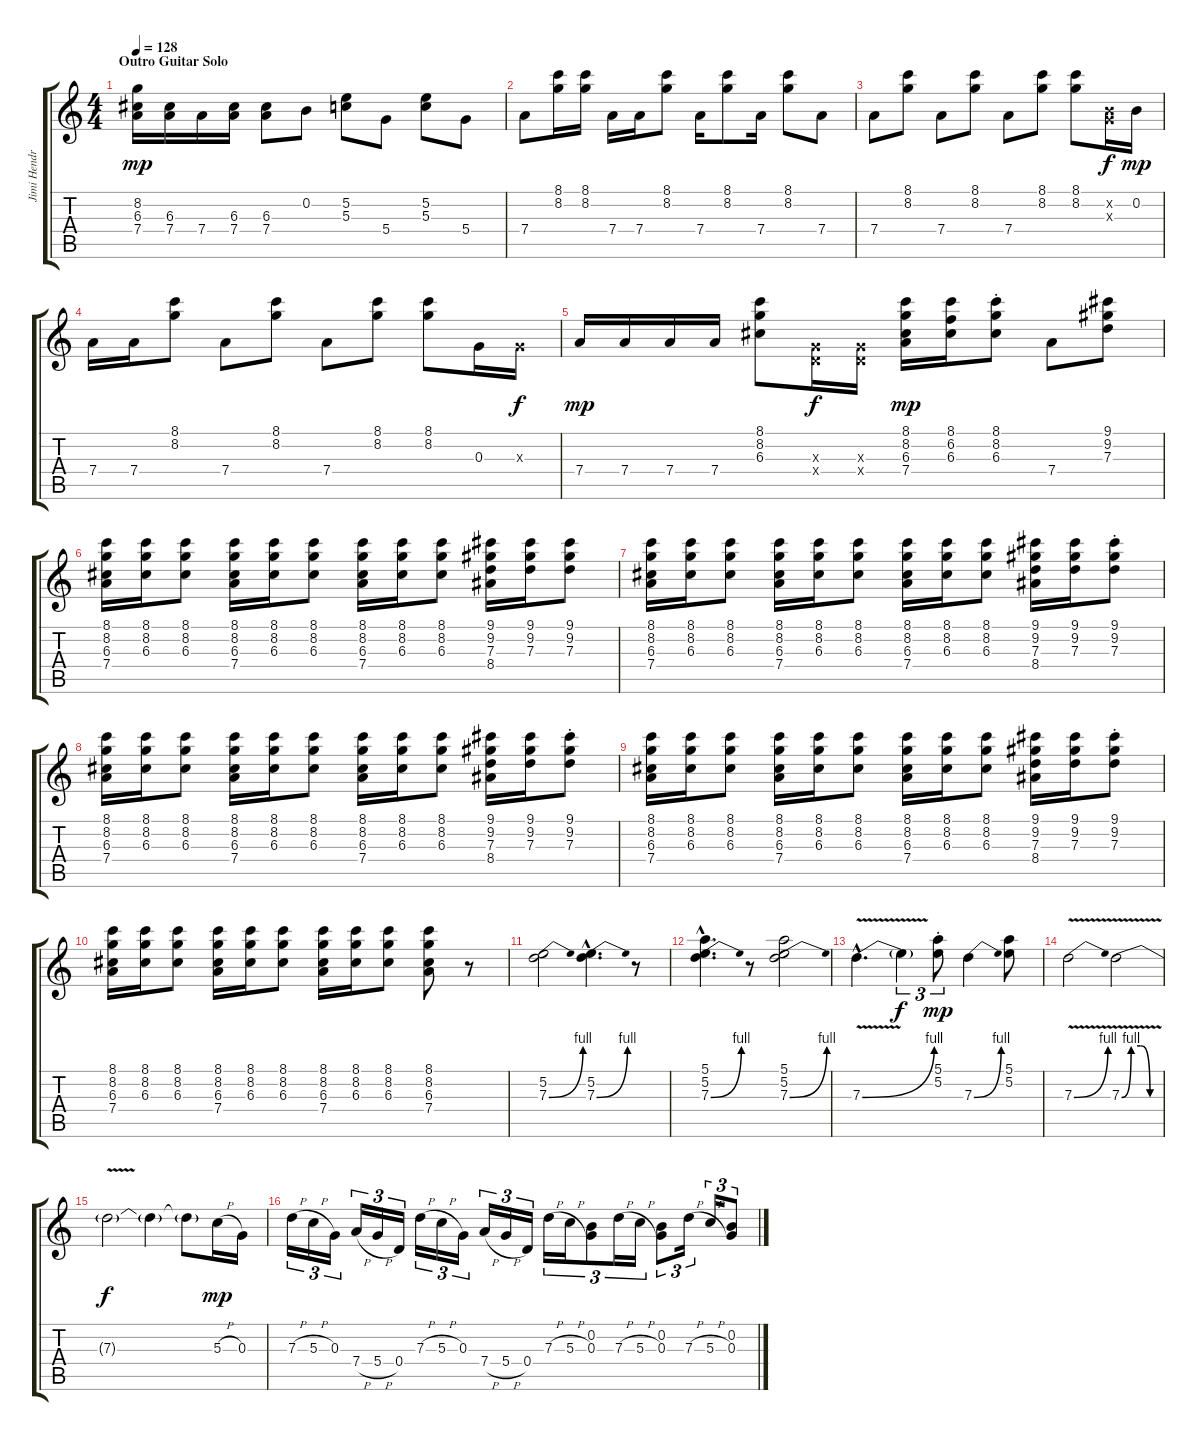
\track ("Jimi Hendrix Guitar" "Jimi Hendr") {instrument distortionguitar}
\staff {score tabs}
\tuning (E4 B3 G3 D3 A2 E2) {hide}
\ts (4 4)
\section ("" "Outro Guitar Solo")
\tempo 128
\clef g2
\ks c
(8.2 6.3 7.4).16{dy mp} (6.3 7.4).16 7.4.16 (6.3 7.4).16 (6.3 7.4).8 0.2.8 (5.2 5.3).8 5.4.8 (5.2 5.3).8 5.4.8 |
7.4.8 (8.1 8.2).16 (8.1 8.2).16 7.4.16 7.4.16 (8.1 8.2).8 7.4.16 (8.1 8.2).8 7.4.16 (8.1 8.2).8 7.4.8 |
7.4.8 (8.1 8.2).8 7.4.8 (8.1 8.2).8 7.4.8 (8.1 8.2).8 (8.1 8.2).8 (0.2{x} 0.3{x}).16{dy f} 0.2.16{dy mp} |
7.4.16 7.4.16 (8.1 8.2).8 7.4.8 (8.1 8.2).8 7.4.8 (8.1 8.2).8 (8.1 8.2).8 0.3.16 0.3{x}.16{dy f} |
7.4.16{dy mp} 7.4.16 7.4.16 7.4.16 (8.1 8.2 6.3).8 (0.3{x} 0.4{x}).16{dy f} (0.3{x} 0.4{x}).16 (8.1 8.2 6.3 7.4).16{dy mp} (8.1 6.2 6.3).16 (8.1{st} 8.2{st} 6.3{st}).8 7.4.8 (9.1 9.2 7.3).8 |
(8.1 8.2 6.3 7.4).16 (8.1 8.2 6.3).16 (8.1 8.2 6.3).8 (8.1 8.2 6.3 7.4).16 (8.1 8.2 6.3).16 (8.1 8.2 6.3).8 (8.1 8.2 6.3 7.4).16 (8.1 8.2 6.3).16 (8.1 8.2 6.3).8 (9.1 9.2 7.3 8.4).16 (9.1 9.2 7.3).16 (9.1 9.2 7.3).8 |
(8.1 8.2 6.3 7.4).16 (8.1 8.2 6.3).16 (8.1 8.2 6.3).8 (8.1 8.2 6.3 7.4).16 (8.1 8.2 6.3).16 (8.1 8.2 6.3).8 (8.1 8.2 6.3 7.4).16 (8.1 8.2 6.3).16 (8.1 8.2 6.3).8 (9.1 9.2 7.3 8.4).16 (9.1 9.2 7.3).16 (9.1{st} 9.2{st} 7.3{st}).8 |
(8.1 8.2 6.3 7.4).16 (8.1 8.2 6.3).16 (8.1 8.2 6.3).8 (8.1 8.2 6.3 7.4).16 (8.1 8.2 6.3).16 (8.1 8.2 6.3).8 (8.1 8.2 6.3 7.4).16 (8.1 8.2 6.3).16 (8.1 8.2 6.3).8 (9.1 9.2 7.3 8.4).16 (9.1 9.2 7.3).16 (9.1{st} 9.2{st} 7.3{st}).8 |
(8.1 8.2 6.3 7.4).16 (8.1 8.2 6.3).16 (8.1 8.2 6.3).8 (8.1 8.2 6.3 7.4).16 (8.1 8.2 6.3).16 (8.1 8.2 6.3).8 (8.1 8.2 6.3 7.4).16 (8.1 8.2 6.3).16 (8.1 8.2 6.3).8 (9.1 9.2 7.3 8.4).16 (9.1 9.2 7.3).16 (9.1{st} 9.2{st} 7.3{st}).8 |
(8.1 8.2 6.3 7.4).16 (8.1 8.2 6.3).16 (8.1 8.2 6.3).8 (8.1 8.2 6.3 7.4).16 (8.1 8.2 6.3).16 (8.1 8.2 6.3).8 (8.1 8.2 6.3 7.4).16 (8.1 8.2 6.3).16 (8.1 8.2 6.3).8 (8.1 8.2 6.3 7.4).8 r.8 |
(5.2 7.3{be (bend 0 0 60 4)}).2 (5.2{hac} 7.3{be (bend 0 0 60 4) hac}).4{d} r.8 |
(5.1{hac} 5.2{hac} 7.3{be (bend 0 0 60 4) hac}).4{d} r.8 (5.1 5.2 7.3{be (bend 0 0 60 4)}).2 |
7.3{be (bend 0 0 60 4) v hac}.4{d} 7.3{t}.4{tu (3 2) dy f} (5.1{st} 5.2{st}).8{tu (3 2) dy mp} 7.3{be (bend 0 0 60 4)}.4 (5.1 5.2).8 |
7.3{be (bend 0 0 60 4) v}.2 7.3{be (custom 0 0 15 4 30 4 45 0 60 0) v}.2 |
7.3{t}.2{dy f} 7.3{t}.4 7.3{t}.8 5.3{h}.16{dy mp} 0.3.16 |
7.3{h}.16{tu (3 2)} 5.3{h}.16{tu (3 2)} 0.3.16{tu (3 2)} 7.4{h}.16{tu (3 2)} 5.4{h}.16{tu (3 2)} 0.4.16{tu (3 2)} 7.3{h}.16{tu (3 2)} 5.3{h}.16{tu (3 2)} 0.3.16{tu (3 2)} 7.4{h}.16{tu (3 2)} 5.4{h}.16{tu (3 2)} 0.4.16{tu (3 2)} 7.3{h}.16{tu (3 2)} 5.3{h}.16{tu (3 2)} (0.2 0.3).8{tu (3 2)} 7.3{h}.16{tu (3 2)} 5.3{h}.16{tu (3 2)} (0.2 0.3).8{tu (3 2)} 7.3{h}.16{tu (3 2)} 5.3{h}.16{tu (3 2)} (0.2 0.3).8{tu (3 2)}
